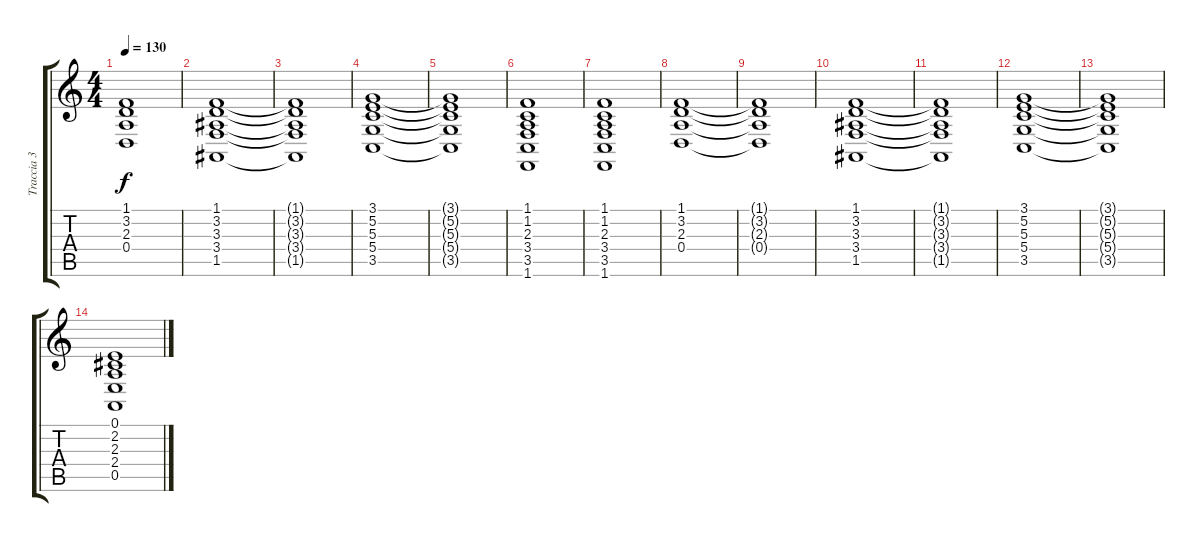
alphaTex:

\track ("Traccia 3" "Traccia 3") {instrument stringensemble1}
\staff {score tabs}
\tuning (E4 B3 G3 D3 A2 E2) {hide}
\ts (4 4)
\tempo 130
\clef g2
\ks c
(1.1{t} 3.2{t} 2.3{t} 0.4{t}).1{dy f} |
(1.1 3.2 3.3 3.4 1.5).1 |
(1.1{t} 3.2{t} 3.3{t} 3.4{t} 1.5{t}).1 |
(3.1 5.2 5.3 5.4 3.5).1 |
(3.1{t} 5.2{t} 5.3{t} 5.4{t} 3.5{t}).1 |
(1.1 1.2 2.3 3.4 3.5 1.6).1 |
(1.1 1.2 2.3 3.4 3.5 1.6).1 |
(1.1 3.2 2.3 0.4).1{volume 5} |
(1.1{t} 3.2{t} 2.3{t} 0.4{t}).1 |
(1.1 3.2 3.3 3.4 1.5).1 |
(1.1{t} 3.2{t} 3.3{t} 3.4{t} 1.5{t}).1 |
(3.1 5.2 5.3 5.4 3.5).1 |
(3.1{t} 5.2{t} 5.3{t} 5.4{t} 3.5{t}).1 |
(0.1 2.2 2.3 2.4 0.5).1
